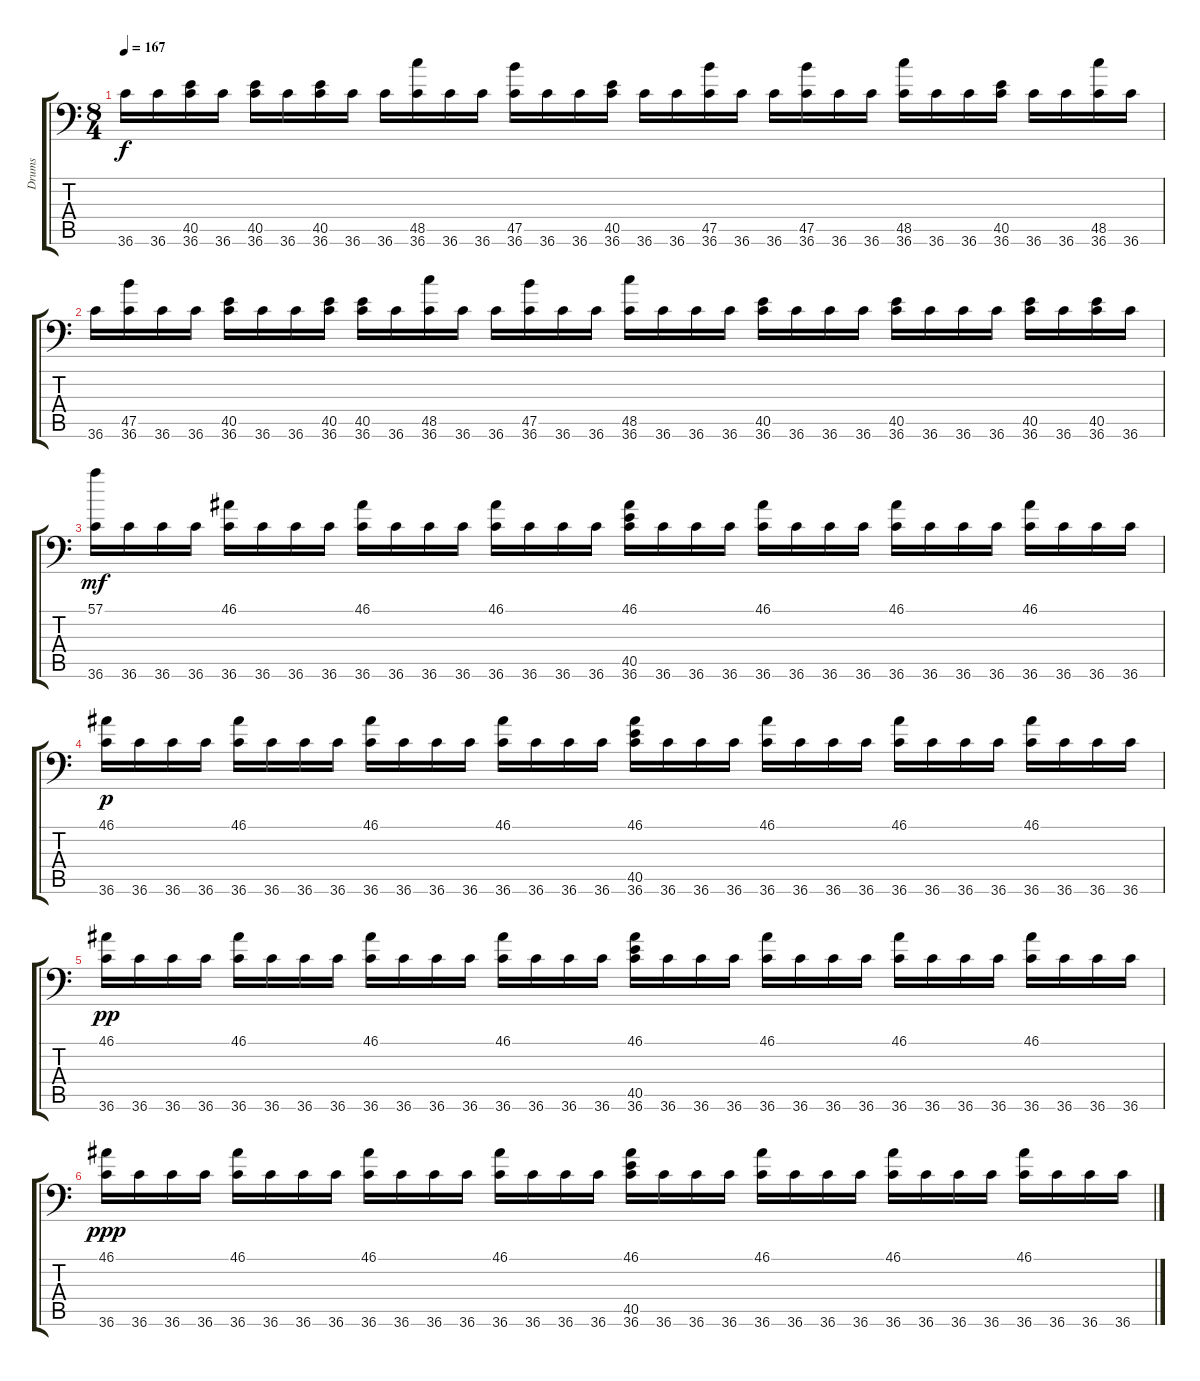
\track ("Drums" "Drums") {instrument acousticgrandpiano}
\staff {score tabs}
\tuning (C-1 C-1 C-1 C-1 C-1 C-1) {hide}
\ts (8 4)
\tempo 167
\clef f4
\ks c
36.6.16{dy f} 36.6.16 (40.5 36.6).16 36.6.16 (40.5 36.6).16 36.6.16 (40.5 36.6).16 36.6.16 36.6.16 (48.5 36.6).16 36.6.16 36.6.16 (47.5 36.6).16 36.6.16 36.6.16 (40.5 36.6).16 36.6.16 36.6.16 (47.5 36.6).16 36.6.16 36.6.16 (47.5 36.6).16 36.6.16 36.6.16 (48.5 36.6).16 36.6.16 36.6.16 (40.5 36.6).16 36.6.16 36.6.16 (48.5 36.6).16 36.6.16 |
36.6.16 (47.5 36.6).16 36.6.16 36.6.16 (40.5 36.6).16 36.6.16 36.6.16 (40.5 36.6).16 (40.5 36.6).16 36.6.16 (48.5 36.6).16 36.6.16 36.6.16 (47.5 36.6).16 36.6.16 36.6.16 (48.5 36.6).16 36.6.16 36.6.16 36.6.16 (40.5 36.6).16 36.6.16 36.6.16 36.6.16 (40.5 36.6).16 36.6.16 36.6.16 36.6.16 (40.5 36.6).16 36.6.16 (40.5 36.6).16 36.6.16 |
(57.1 36.6).16{dy mf} 36.6.16 36.6.16 36.6.16 (46.1 36.6).16 36.6.16 36.6.16 36.6.16 (46.1 36.6).16 36.6.16 36.6.16 36.6.16 (46.1 36.6).16 36.6.16 36.6.16 36.6.16 (46.1 40.5 36.6).16 36.6.16 36.6.16 36.6.16 (46.1 36.6).16 36.6.16 36.6.16 36.6.16 (46.1 36.6).16 36.6.16 36.6.16 36.6.16 (46.1 36.6).16 36.6.16 36.6.16 36.6.16 |
(46.1 36.6).16{dy p} 36.6.16 36.6.16 36.6.16 (46.1 36.6).16 36.6.16 36.6.16 36.6.16 (46.1 36.6).16 36.6.16 36.6.16 36.6.16 (46.1 36.6).16 36.6.16 36.6.16 36.6.16 (46.1 40.5 36.6).16 36.6.16 36.6.16 36.6.16 (46.1 36.6).16 36.6.16 36.6.16 36.6.16 (46.1 36.6).16 36.6.16 36.6.16 36.6.16 (46.1 36.6).16 36.6.16 36.6.16 36.6.16 |
(46.1 36.6).16{dy pp} 36.6.16 36.6.16 36.6.16 (46.1 36.6).16 36.6.16 36.6.16 36.6.16 (46.1 36.6).16 36.6.16 36.6.16 36.6.16 (46.1 36.6).16 36.6.16 36.6.16 36.6.16 (46.1 40.5 36.6).16 36.6.16 36.6.16 36.6.16 (46.1 36.6).16 36.6.16 36.6.16 36.6.16 (46.1 36.6).16 36.6.16 36.6.16 36.6.16 (46.1 36.6).16 36.6.16 36.6.16 36.6.16 |
(46.1 36.6).16{dy ppp} 36.6.16 36.6.16 36.6.16 (46.1 36.6).16 36.6.16 36.6.16 36.6.16 (46.1 36.6).16 36.6.16 36.6.16 36.6.16 (46.1 36.6).16 36.6.16 36.6.16 36.6.16 (46.1 40.5 36.6).16 36.6.16 36.6.16 36.6.16 (46.1 36.6).16 36.6.16 36.6.16 36.6.16 (46.1 36.6).16 36.6.16 36.6.16 36.6.16 (46.1 36.6).16 36.6.16 36.6.16 36.6.16
